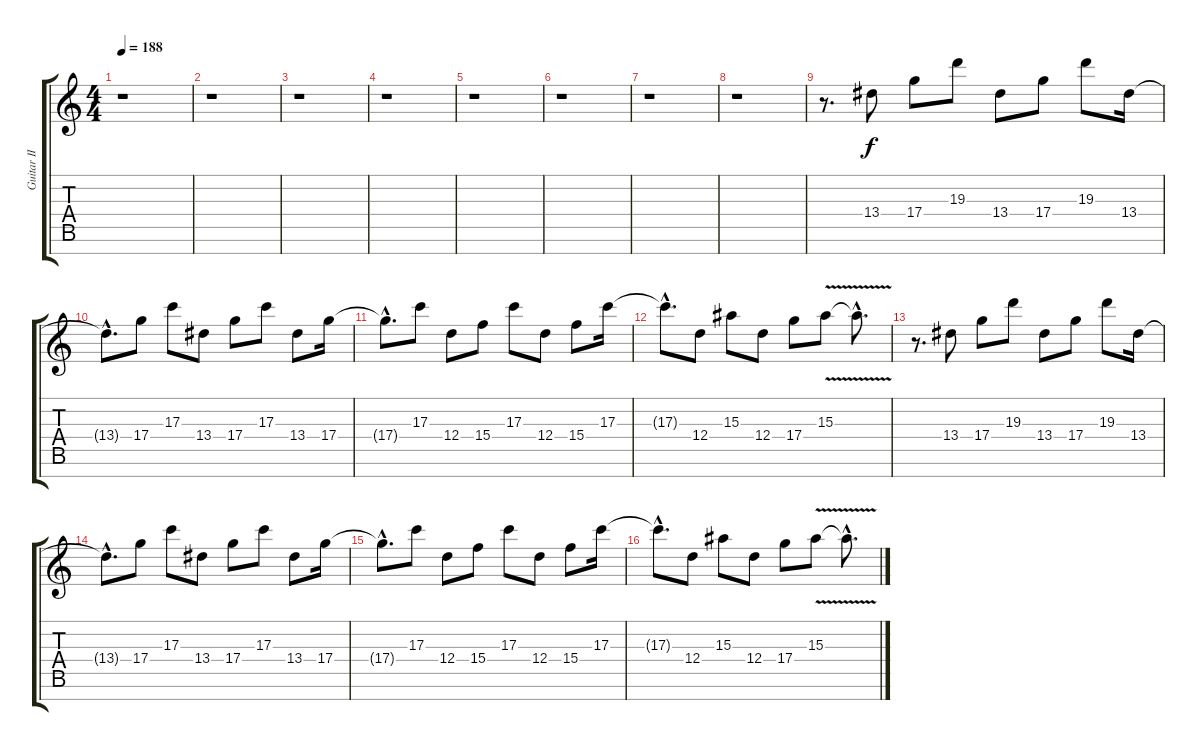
\track ("Guitar II" "Guitar II") {instrument distortionguitar}
\staff {score tabs}
\tuning (E4 B3 G3 D3 A2 D2 B1) {hide}
\ts (4 4)
\tempo 188
\clef g2
\ks c
r.1{dy f} |
r.1 |
r.1 |
r.1 |
r.1 |
r.1 |
r.1 |
r.1 |
r.8{d} 13.4.8{volume 10 instrument distortionguitar} 17.4.8 19.3.8 13.4.8 17.4.8 19.3.8 13.4.16 |
13.4{hac t}.8{d} 17.4.8 17.3.8 13.4.8 17.4.8 17.3.8 13.4.8 17.4.16 |
17.4{hac t}.8{d} 17.3.8 12.4.8 15.4.8 17.3.8 12.4.8 15.4.8 17.3.16 |
17.3{hac t}.8{d} 12.4.8 15.3.8 12.4.8 17.4.8 15.3{v}.8 15.3{hac t}.8{d} |
r.8{d} 13.4.8{instrument distortionguitar} 17.4.8 19.3.8 13.4.8 17.4.8 19.3.8 13.4.16 |
13.4{hac t}.8{d} 17.4.8 17.3.8 13.4.8 17.4.8 17.3.8 13.4.8 17.4.16 |
17.4{hac t}.8{d} 17.3.8 12.4.8 15.4.8 17.3.8 12.4.8 15.4.8 17.3.16 |
17.3{hac t}.8{d} 12.4.8 15.3.8 12.4.8 17.4.8 15.3{v}.8 15.3{hac t}.8{d}
